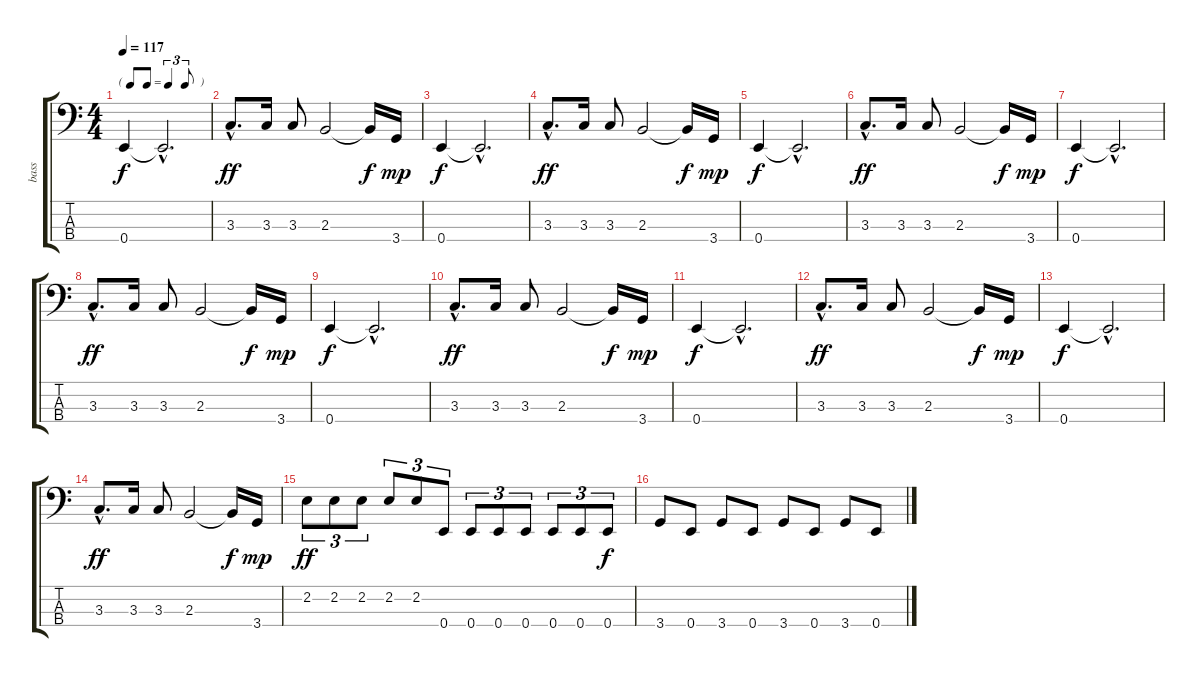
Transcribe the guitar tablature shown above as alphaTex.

\track ("bass" "bass") {instrument electricbassfinger}
\staff {score tabs}
\tuning (G2 D2 A1 E1) {hide}
\ts (4 4)
\tf triplet8th
\tempo 117
\clef f4
\ks c
0.4.4{dy f} 0.4{hac t}.2{d} |
3.3{hac}.8{d dy ff} 3.3.16 3.3.8 2.3.2 2.3{t}.16{dy f} 3.4.16{dy mp} |
0.4.4{dy f} 0.4{hac t}.2{d} |
3.3{hac}.8{d dy ff} 3.3.16 3.3.8 2.3.2 2.3{t}.16{dy f} 3.4.16{dy mp} |
0.4.4{dy f} 0.4{hac t}.2{d} |
3.3{hac}.8{d dy ff} 3.3.16 3.3.8 2.3.2 2.3{t}.16{dy f} 3.4.16{dy mp} |
0.4.4{dy f} 0.4{hac t}.2{d} |
3.3{hac}.8{d dy ff} 3.3.16 3.3.8 2.3.2 2.3{t}.16{dy f} 3.4.16{dy mp} |
0.4.4{dy f} 0.4{hac t}.2{d} |
3.3{hac}.8{d dy ff} 3.3.16 3.3.8 2.3.2 2.3{t}.16{dy f} 3.4.16{dy mp} |
0.4.4{dy f} 0.4{hac t}.2{d} |
3.3{hac}.8{d dy ff} 3.3.16 3.3.8 2.3.2 2.3{t}.16{dy f} 3.4.16{dy mp} |
0.4.4{dy f} 0.4{hac t}.2{d} |
3.3{hac}.8{d dy ff} 3.3.16 3.3.8 2.3.2 2.3{t}.16{dy f} 3.4.16{dy mp} |
2.2.8{tu (3 2) dy ff} 2.2.8{tu (3 2)} 2.2.8{tu (3 2)} 2.2.8{tu (3 2)} 2.2.8{tu (3 2)} 0.4.8{tu (3 2)} 0.4.8{tu (3 2)} 0.4.8{tu (3 2)} 0.4.8{tu (3 2)} 0.4.8{tu (3 2)} 0.4.8{tu (3 2)} 0.4.8{tu (3 2) dy f} |
3.4.8 0.4.8 3.4.8 0.4.8 3.4.8 0.4.8 3.4.8 0.4.8
